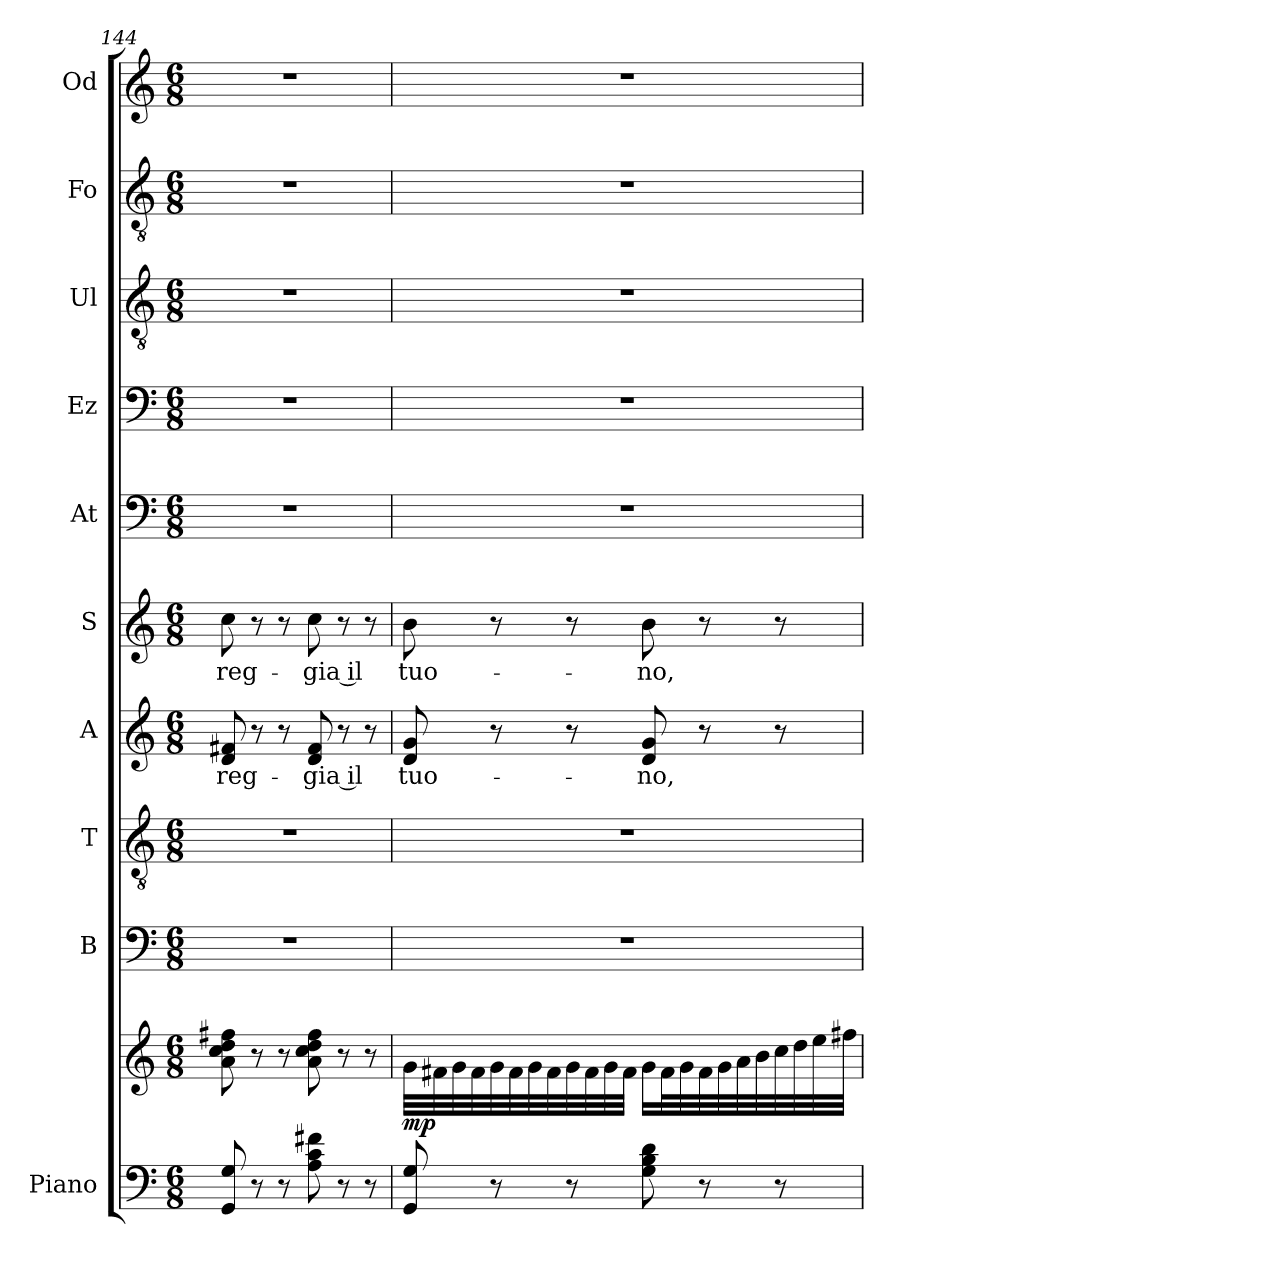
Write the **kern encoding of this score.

**kern	**kern	**dynam	**kern	**kern	**kern	**text	**kern	**text	**kern	**kern	**kern	**kern	**kern
*part10	*part10	*part10	*part9	*part8	*part7	*part7	*part6	*part6	*part5	*part4	*part3	*part2	*part1
*staff11	*staff10	*staff10/11	*staff9	*staff8	*staff7	*staff7	*staff6	*staff6	*staff5	*staff4	*staff3	*staff2	*staff1
*I"Piano	*	*	*I"B	*I"T	*I"A	*	*I"S	*	*I"At	*I"Ez	*I"Ul	*I"Fo	*I"Od
*I'Pno	*	*	*I'B	*I'T	*I'A	*	*I'S	*	*I'At	*I'Ez	*I'Ul	*I'Fo	*I'Od
!!LO:LB:g=z
*clefF4	*clefG2	*	*clefF4	*clefGv2	*clefG2	*	*clefG2	*	*clefF4	*clefF4	*clefGv2	*clefGv2	*clefG2
*k[]	*k[]	*	*k[]	*k[]	*k[]	*	*k[]	*	*k[]	*k[]	*k[]	*k[]	*k[]
*M6/8	*M6/8	*	*M6/8	*M6/8	*M6/8	*	*M6/8	*	*M6/8	*M6/8	*M6/8	*M6/8	*M6/8
=144	=144	=144	=144	=144	=144	=144	=144	=144	=144	=144	=144	=144	=144
!	!	!	!	!	!	!LO:LY:b	!	!LO:LY:b	!	!	!	!	!
8GG/ 8G/	8a\ 8cc\ 8dd\ 8ff#X\	.	2.r	2.r	8d/ 8f#X!/	-reg-	8cc\	-reg-	2.r	2.r	2.r	2.r	2.r
8r	8r	.	.	.	8r	.	8r	.	.	.	.	.	.
8r	8r	.	.	.	8r	.	8r	.	.	.	.	.	.
!	!	!	!	!	!	!LO:LY:b	!	!LO:LY:b	!	!	!	!	!
8A\ 8c\ 8f#X\	8a\ 8cc\ 8dd\ 8ff#\	.	.	.	8d/ 8f#!/	-gia il	8cc\	-gia il	.	.	.	.	.
8r	8r	.	.	.	8r	.	8r	.	.	.	.	.	.
8r	8r	.	.	.	8r	.	8r	.	.	.	.	.	.
=145	=145	=145	=145	=145	=145	=145	=145	=145	=145	=145	=145	=145	=145
!	!	!LO:DY:b	!	!	!	!LO:LY:b	!	!LO:LY:b	!	!	!	!	!
8GG/ 8G/	32g\LLL	mp	2.r	2.r	8d/ 8g!/	tuo-	8b\	tuo-	2.r	2.r	2.r	2.r	2.r
.	32f#X\	.	.	.	.	.	.	.	.	.	.	.	.
.	32g\	.	.	.	.	.	.	.	.	.	.	.	.
.	32f#\	.	.	.	.	.	.	.	.	.	.	.	.
8r	32g\	.	.	.	8r	.	8r	.	.	.	.	.	.
.	32f#\	.	.	.	.	.	.	.	.	.	.	.	.
.	32g\	.	.	.	.	.	.	.	.	.	.	.	.
.	32f#\	.	.	.	.	.	.	.	.	.	.	.	.
8r	32g\	.	.	.	8r	.	8r	.	.	.	.	.	.
.	32f#\	.	.	.	.	.	.	.	.	.	.	.	.
.	32g\	.	.	.	.	.	.	.	.	.	.	.	.
.	32f#\JJJ	.	.	.	.	.	.	.	.	.	.	.	.
!	!	!	!	!	!	!LO:LY:b	!	!LO:LY:b	!	!	!	!	!
8G\ 8B\ 8d\	16g\LL	.	.	.	8d/ 8g!/	-no,	8b\	-no,	.	.	.	.	.
.	32f#\L	.	.	.	.	.	.	.	.	.	.	.	.
.	32g\	.	.	.	.	.	.	.	.	.	.	.	.
8r	32f#\	.	.	.	8r	.	8r	.	.	.	.	.	.
.	32g\	.	.	.	.	.	.	.	.	.	.	.	.
.	32a\	.	.	.	.	.	.	.	.	.	.	.	.
.	32b\	.	.	.	.	.	.	.	.	.	.	.	.
8r	32cc\	.	.	.	8r	.	8r	.	.	.	.	.	.
.	32dd\	.	.	.	.	.	.	.	.	.	.	.	.
.	32ee\	.	.	.	.	.	.	.	.	.	.	.	.
.	32ff#X\JJJ	.	.	.	.	.	.	.	.	.	.	.	.
=	=	=	=	=	=	=	=	=	=	=	=	=	=
*-	*-	*-	*-	*-	*-	*-	*-	*-	*-	*-	*-	*-	*-
